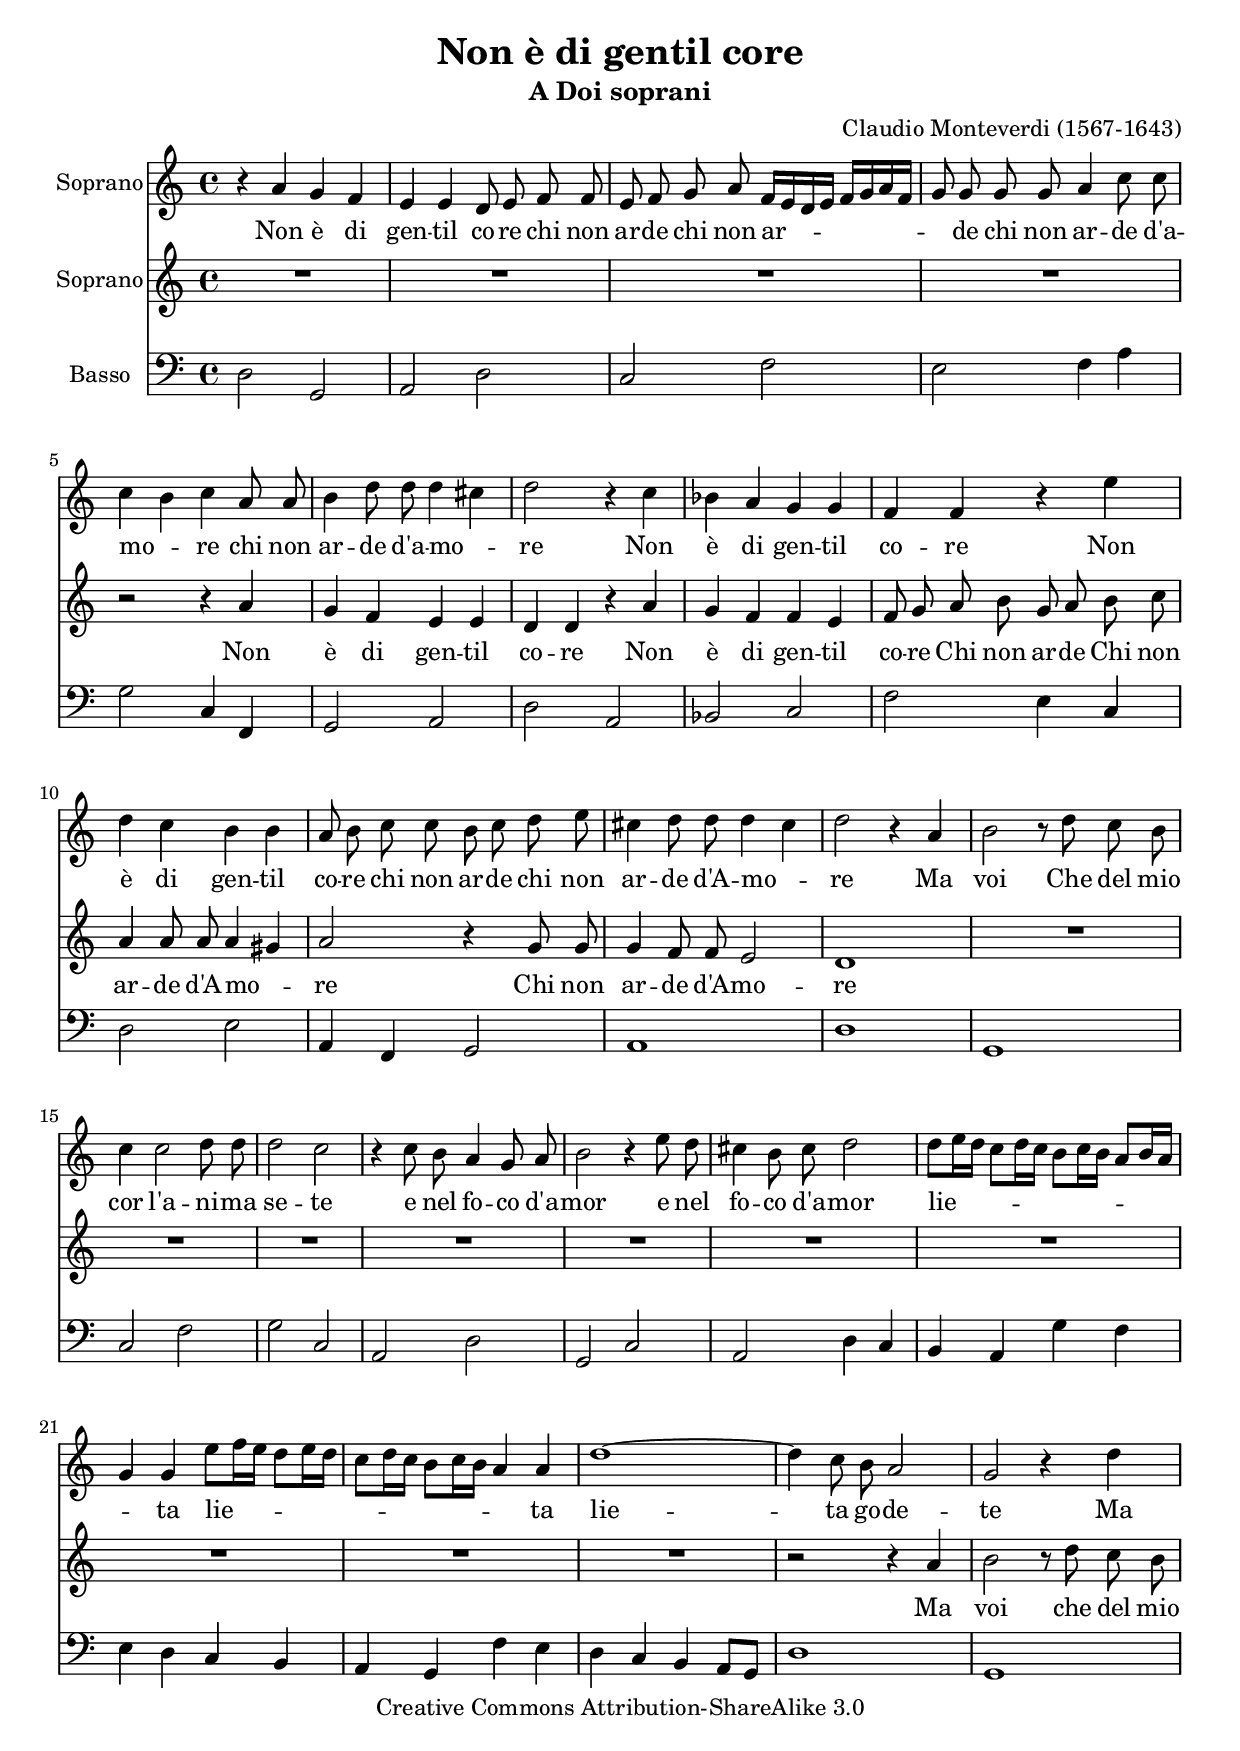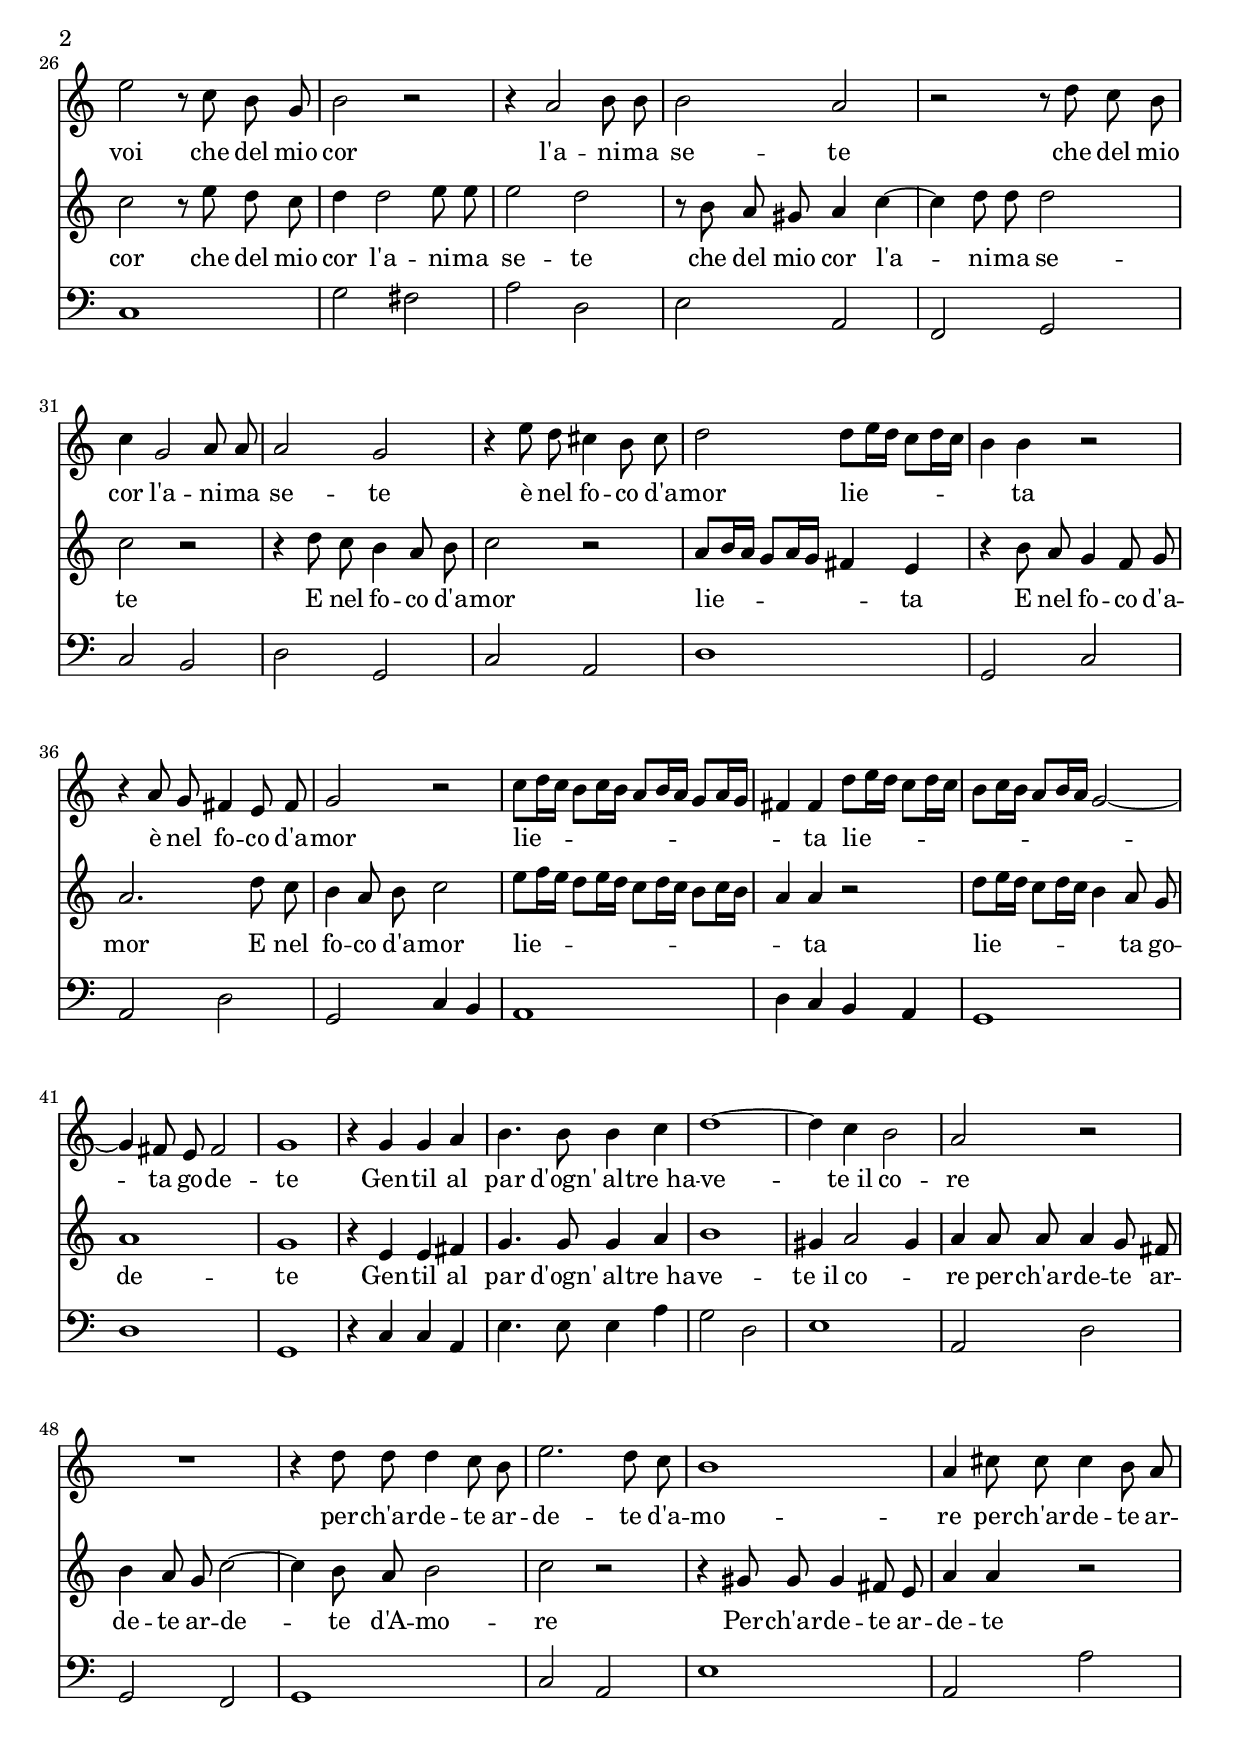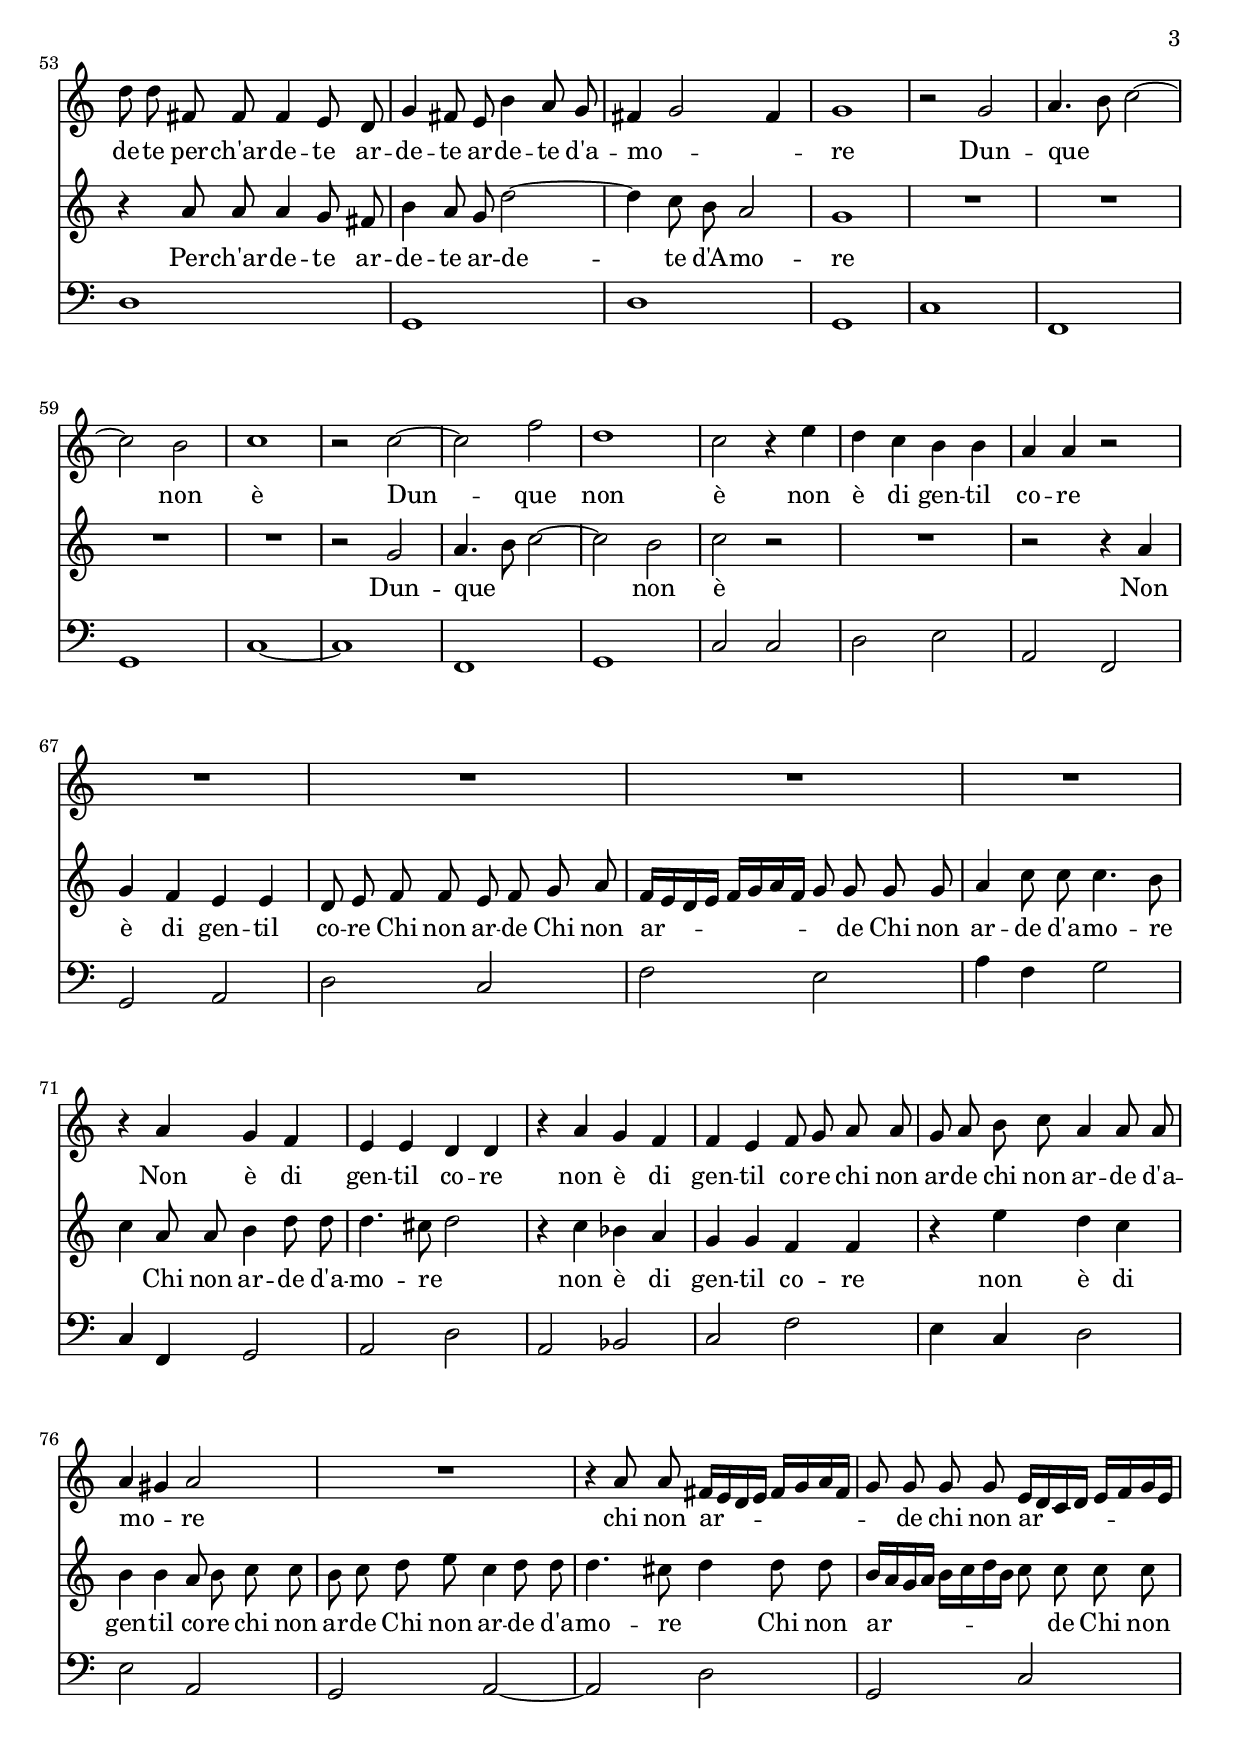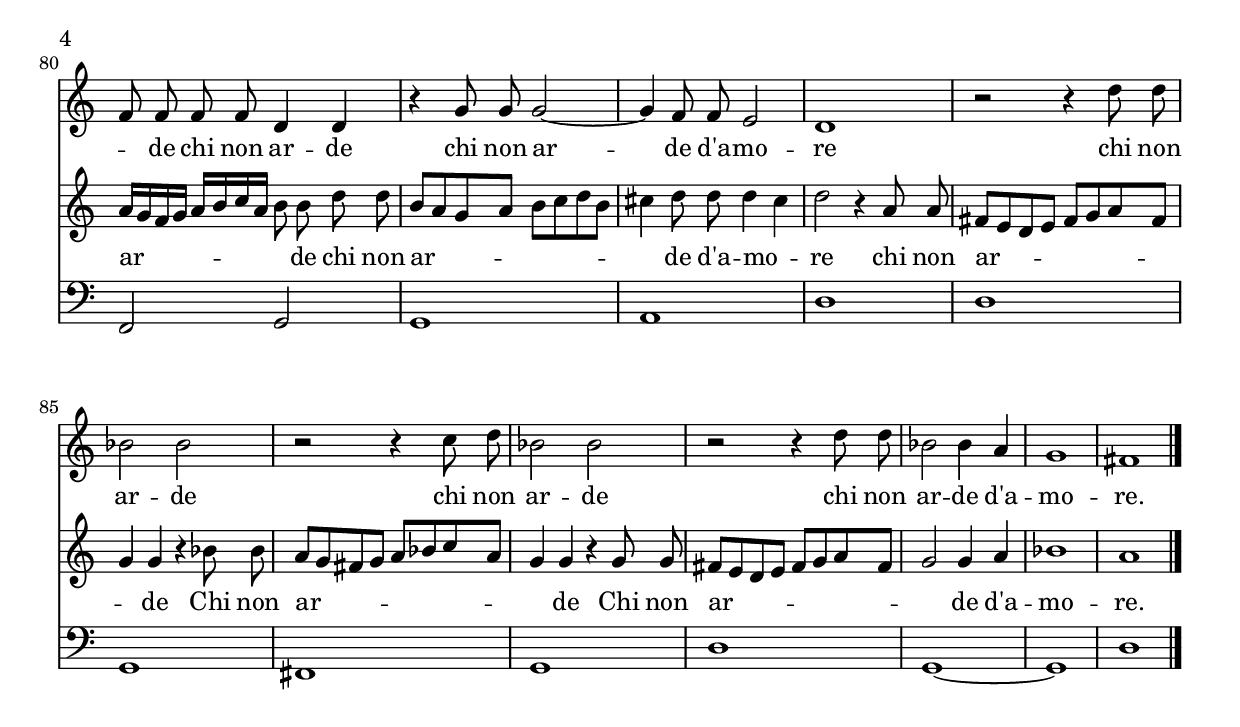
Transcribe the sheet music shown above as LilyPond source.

% Created on Sun Mar 08 20:39:17 CET 2009
\version "2.12.1"

\header {
	title = "Non è di gentil core"
	subtitle = "A Doi soprani"
	composer = "Claudio Monteverdi (1567-1643)"
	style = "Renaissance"
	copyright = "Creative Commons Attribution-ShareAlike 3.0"
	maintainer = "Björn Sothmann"
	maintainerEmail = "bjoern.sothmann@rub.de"
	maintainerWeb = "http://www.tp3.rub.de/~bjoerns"
}

\include "deutsch.ly"

verseI= \lyricmode {
Non è di gen -- til co -- re chi non ar -- de chi non ar -- de chi non ar -- de d'a -- mo -- re chi non ar -- de d'a -- mo -- re Non è di gen -- til co -- re Non è di gen -- til co -- re chi non ar -- de chi non ar -- de d'A -- mo -- re Ma voi Che del mio cor l'a -- ni -- ma se -- te e nel fo -- co d'a -- mor e nel fo -- co d'a -- mor lie -- ta lie -- ta lie -- ta go -- de -- te Ma voi che del mio cor l'a -- ni -- ma se -- te che del mio cor l'a -- ni -- ma se -- te è nel fo -- co d'a -- mor lie -- ta è nel fo -- co d'a -- mor lie -- ta lie -- ta go -- de -- te Gen -- til al par d'ogn' al -- tre_ha -- ve -- te_il co -- re per -- ch'ar -- de -- te ar -- de -- te d'a -- mo -- re per -- ch'ar -- de -- te ar -- de -- te per -- ch'ar -- de -- te ar -- de -- te ar -- de -- te d'a -- mo -- re Dun -- que non è Dun -- que non è non è di gen -- til co -- re Non è di gen -- til co -- re non è di gen -- til co -- re chi non ar -- de chi non ar -- de d'a -- mo -- re chi non ar -- de chi non ar -- de chi non ar -- de chi non ar -- de d'a -- mo -- re chi non ar -- de chi non ar -- de chi non ar -- de d'a -- mo -- re.
}

verseII= \lyricmode {
Non è di gen -- til co -- re Non è di gen -- til co -- re Chi non ar -- de Chi non ar -- de d'A -- mo -- re Chi non ar -- de d'A -- mo -- re Ma voi che del mio cor che del mio cor l'a -- ni -- ma se -- te che del mio cor l'a -- ni -- ma se -- te E nel fo -- co d'a -- mor lie -- ta E nel fo -- co d'a -- mor E nel fo -- co d'a -- mor lie -- ta lie -- ta go -- de -- te Gen -- til al par d'ogn' al -- tre_ha -- ve -- te_il co -- re per -- ch'ar -- de -- te ar -- de -- te ar -- de -- te d'A -- mo -- re Per -- ch'ar -- de -- te ar -- de -- te Per -- ch'ar -- de -- te ar -- de -- te ar -- de -- te d'A -- mo -- re Dun -- que non è Non è di gen -- til co -- re Chi non ar -- de Chi non ar -- de Chi non ar -- de d'a -- mo -- re Chi non ar -- de d'a -- mo -- re non è di gen -- til co -- re non è di gen -- til co -- re chi non ar -- de Chi non ar -- de d'a -- mo -- re Chi non ar -- de Chi non ar -- de chi non ar -- de d'a -- mo -- re chi non ar -- de Chi non ar -- de Chi non ar -- de d'a -- mo -- re.
}
 

staffSoprano = \new Staff  {
	\time 4/4
	\override Score.MetronomeMark #'stencil = ##f
	\tempo 4 = 100 
	\set Staff.instrumentName="Soprano"
	\set Staff.midiInstrument="oboe"
	\key c \major
	\clef treble
	\relative c'' { 	
		\context Voice = "melodySop" {
			\dynamicUp
			\autoBeamOff
			r4 a g f |
			e e d8 e f f |
			e f g a f16[\melisma e d e] f[ g a f] |
			g8\melismaEnd g g g a4 c8 c |
			c4\melisma h\melismaEnd c4 a8 a |
			h4 d8 d d4\melisma cis\melismaEnd |
			d2 r4 c |
			b a g g |
			f f r e' |
			d c h h |
			a8 h c c h c d e |
			cis4 d8 d d4\melisma cis\melismaEnd |
			d2 r4 a |
			h2 r8 d c h |
			c4 c2 d8 d |
			d2 c |
			r4 c8 h a4 g8 a |
			h2 r4 e8 d |
			cis4 h8 cis d2 |
			d8[\melisma e16 d] c8[ d16 c] h8[ c16 h] a8[ h16 a] |
			g4\melismaEnd g e'8[\melisma f16 e] d8[ e16 d] |
			c8[ d16 c] h8[ c16 h] a4\melismaEnd a |
			d1~ |
			d4 c8 h a2 |
			g r4 d' |
			e2 r8 c h g |
			h2 r |
			r4 a2 h8 h |
			h2 a |
			r2 r8 d c h |
			c4 g2 a8 a |
			a2 g |
			r4 e'8 d cis4 h8 cis |
			d2 d8[\melisma e16 d] c8[ d16 c] |
			h4\melismaEnd h r2 |
			r4 a8 g fis4 e8 fis |
			g2 r |
			c8[\melisma d16 c] h8[ c16 h] a8[ h16 a] g8[ a16 g] |
			fis4\melismaEnd fis d'8[\melisma e16 d] c8[ d16 c] |
			h8[ c16 h] a8[ h16 a] g2~ |
			g4\melismaEnd fis8 e fis2 |
			g1 |
			r4 g g a |
			h4. h8 h4 c |
			d1~ |
			d4 c h2 |
			a r |
			R1 |
			r4 d8 d d4 c8 h |
			e2. d8 c |
			h1 |
			a4 cis8 cis cis4 h8 a |
			d d fis, fis fis4 e8 d |
			g4 fis8 e h'4 a8 g |
			fis4\melisma g2 fis4\melismaEnd |
			g1 |
			r2 g |
			a4.\melisma h8 c2~ |
			c\melismaEnd h |
			c1 |
			r2 c~ |
			c f |
			d1 |
			c2 r4 e |
			d c h h |
			a a r2 |
			R1*4 |
			r4 a g f |
			e e d d |
			r a' g f |
			f e f8 g a a |
			g a h c a4 a8 a |
			a4\melisma gis\melismaEnd a2 |
			R1 |
			r4 a8 a fis16[\melisma e d e] fis[ g a fis] |
			g8\melismaEnd g g g e16[\melisma d c d] e[ f g e] |
			f8\melismaEnd f f f d4 d |
			r4 g8 g g2~ |
			g4 f8 f e2 |
			d1 |
			r2 r4 d'8 d |
			b2 b |
			r2 r4 c8 d |
			b2 b |
			r r4 d8 d |
			b2 b4 a |
			g1 |
			fis |
		}

	\bar "|."
	}

}
staffSopranoII = \new Staff  {
	\set Staff.instrumentName="Soprano"
	\set Staff.midiInstrument="oboe"
	\key c \major
	\clef treble
	\relative c'' { 	
		\context Voice = "melodySopIII" {
			\dynamicUp
			\autoBeamOff
			R1*4 |
			r2 r4 a |
			g f e e |
			d d r a' |
			g f f e |
			f8 g a h g a h c |
			a4 a8 a a4\melisma gis\melismaEnd |
			a2 r4 g8 g |
			g4 f8 f e2 |
			d1 |
			R1*10 |
			r2 r4 a' |
			h2 r8 d c h |
			c2 r8 e d c |
			d4 d2 e8 e |
			e2 d |
			r8 h a gis a4 c~ |
			c d8 d d2 |
			c r |
			r4 d8 c h4 a8 h |
			c2 r |
			a8[\melisma h16 a] g8[ a16 g] fis4\melismaEnd e4 |
			r4 h'8 a g4 f8 g |
			a2. d8 c |
			h4 a8 h c2 |
			e8[\melisma f16 e] d8[ e16 d] c8[ d16 c] h8[ c16 h] |
			a4\melismaEnd a r2 |
			d8[\melisma e16 d] c8[ d16 c] h4\melismaEnd a8 g |
			a1 |
			g |
			r4 e e fis |
			g4. g8 g4 a |
			h1 |
			gis4 a2\melisma gis4\melismaEnd |
			a a8 a a4 g8 fis |
			h4 a8 g c2~ |
			c4 h8 a h2 |
			c r |
			r4 gis8 gis gis4 fis8 e |
			a4 a r2 |
			r4 a8 a a4 g8 fis |
			h4 a8 g d'2~ |
			d4 c8 h a2 |
			g1 |
			R1*4 |
			r2 g |
			a4.\melisma h8 c2~ |
			c\melismaEnd h |
			c r |
			R1 |
			r2 r4 a |
			g f e e |
			d8 e f f e f g a |
			f16[\melisma e d e] f[ g a f] g8\melismaEnd g g g |
			a4 c8 c c4. h8\melisma |
			c4\melismaEnd a8 a h4 d8 d |
			d4. cis8\melisma d2\melismaEnd |
			r4 c b a |
			g g f f |
			r e' d c |
			h h a8 h c c |
			h c d e c4 d8 d |
			d4. cis8\melisma d4\melismaEnd d8 d |
			h16[\melisma a g a] h[ c d h] c8\melismaEnd c c c |
			a16[\melisma g f g] a[ h c a] h8\melismaEnd h d d |
			h[\melisma a g a] h[ c d h] |
			cis4\melismaEnd d8 d d4\melisma cis\melismaEnd |
			d2 r4 a8 a |
			fis8[\melisma e d e] fis[ g a fis] |
			g4\melismaEnd g r4 b8 b |
			a8[\melisma g fis g] a[ b c a] |
			g4\melismaEnd g4 r g8 g |
			fis8[\melisma e d e] fis[ g a fis] |
			g2\melismaEnd g4 a |
			b1 |
			a |
		}

	\bar "|."
	}

}
staffBasso = \new Staff  {
	\set Staff.instrumentName="Basso"
	\set Staff.midiInstrument="harpsichord"
	\key c \major
	\clef bass
	\relative c {
		d2 g, |
		a d |
		c f |
		e f4 a |
		g2 c,4 f, |
		g2 a |
		d a |
		b c |
		f e4 c |
		d2 e |
		a,4 f g2 |
		a1 |
		d |
		g, |
		c2 f |
		g c, |
		a d |
		g, c |
		a d4 c |
		h a g' f |
		e d c h |
		a g f' e |
		d c h a8 g |
		d'1 |
		g, |
		c |
		g'2 fis |
		a d, |
		e a, |
		f g |
		c h |
		d g, |
		c a |
		d1 |
		g,2 c |
		a d |
		g, c4 h |
		a1 |
		d4 c h a |
		g1 |
		d' |
		g, |
		r4 c c a |
		e'4. e8 e4 a |
		g2 d |
		e1 |
		a,2 d |
		g, f |
		g1 |
		c2 a |
		e'1 |
		a,2 a' |
		d,1 |
		g, |
		d' |
		g, |
		c |
		f, |
		g |
		c~ |
		c |
		f, |
		g |
		c2 c |
		d e |
		a, f |
		g a |
		d c |
		f e |
		a4 f g2 |
		c,4 f, g2 |
		a d |
		a b |
		c f |
		e4 c d2 |
		e a, |
		g a~ |
		a d |
		g, c |
		f, g |
		g1 |
		a |
		d |
		d |
		g, |
		fis |
		g |
		d' |
		g,~ |
		g |
		d' |
	\bar "|."
	}

}


\score {
	<<
		\staffSoprano
		\context Lyrics = "lmelodySop" \lyricmode  { \lyricsto "melodySop" \verseI }
		
		\staffSopranoII
		\context Lyrics = "lmelodySopIII" \lyricmode  { \lyricsto "melodySopIII" \verseII }
		
		\staffBasso
	>>
	
	\midi {
	}

	\layout  {
	}
}

\paper {
}

